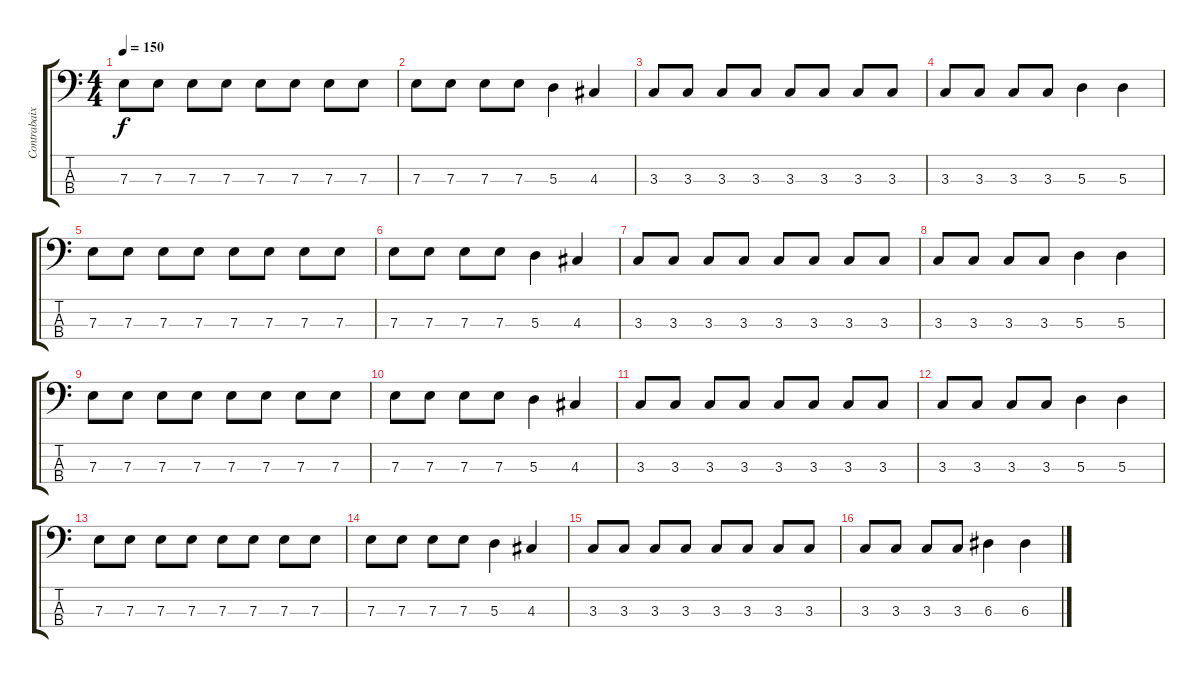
\track ("Contrabaixo" "Contrabaix") {instrument electricbasspick}
\staff {score tabs}
\tuning (G2 D2 A1 E1) {hide}
\ts (4 4)
\tempo 150
\clef f4
\ks c
7.3.8{dy f instrument electricbasspick} 7.3.8 7.3.8 7.3.8 7.3.8 7.3.8 7.3.8 7.3.8 |
7.3.8 7.3.8 7.3.8 7.3.8 5.3.4 4.3.4 |
3.3.8 3.3.8 3.3.8 3.3.8 3.3.8 3.3.8 3.3.8 3.3.8 |
3.3.8 3.3.8 3.3.8 3.3.8 5.3.4 5.3.4 |
7.3.8 7.3.8 7.3.8 7.3.8 7.3.8 7.3.8 7.3.8 7.3.8 |
7.3.8 7.3.8 7.3.8 7.3.8 5.3.4 4.3.4 |
3.3.8 3.3.8 3.3.8 3.3.8 3.3.8 3.3.8 3.3.8 3.3.8 |
3.3.8 3.3.8 3.3.8 3.3.8 5.3.4 5.3.4 |
7.3.8 7.3.8 7.3.8 7.3.8 7.3.8 7.3.8 7.3.8 7.3.8 |
7.3.8 7.3.8 7.3.8 7.3.8 5.3.4 4.3.4 |
3.3.8 3.3.8 3.3.8 3.3.8 3.3.8 3.3.8 3.3.8 3.3.8 |
3.3.8 3.3.8 3.3.8 3.3.8 5.3.4 5.3.4 |
7.3.8 7.3.8 7.3.8 7.3.8 7.3.8 7.3.8 7.3.8 7.3.8 |
7.3.8 7.3.8 7.3.8 7.3.8 5.3.4 4.3.4 |
3.3.8 3.3.8 3.3.8 3.3.8 3.3.8 3.3.8 3.3.8 3.3.8 |
3.3.8 3.3.8 3.3.8 3.3.8 6.3.4 6.3.4
